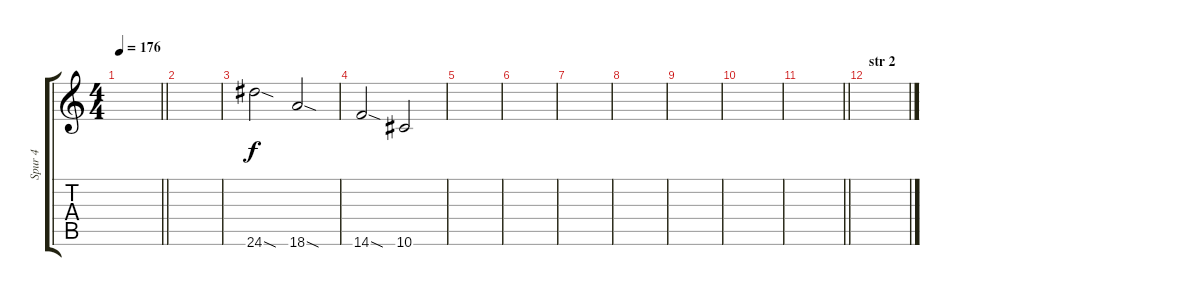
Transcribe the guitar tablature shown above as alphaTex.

\track ("Spur 4" "Spur 4") {instrument overdrivenguitar}
\staff {score tabs}
\tuning (Eb4 Bb3 Gb3 Db3 Ab2 Eb2) {hide}
\ts (4 4)
\tempo 176
\clef g2
\barLineRight lightlight
\ks c
|
|
24.6{sod}.2 18.6{sod}.2 |
14.6{sod}.2 10.6.2 |
|
|
|
|
|
|
\barLineRight lightlight
|
\section ("" "str 2")
